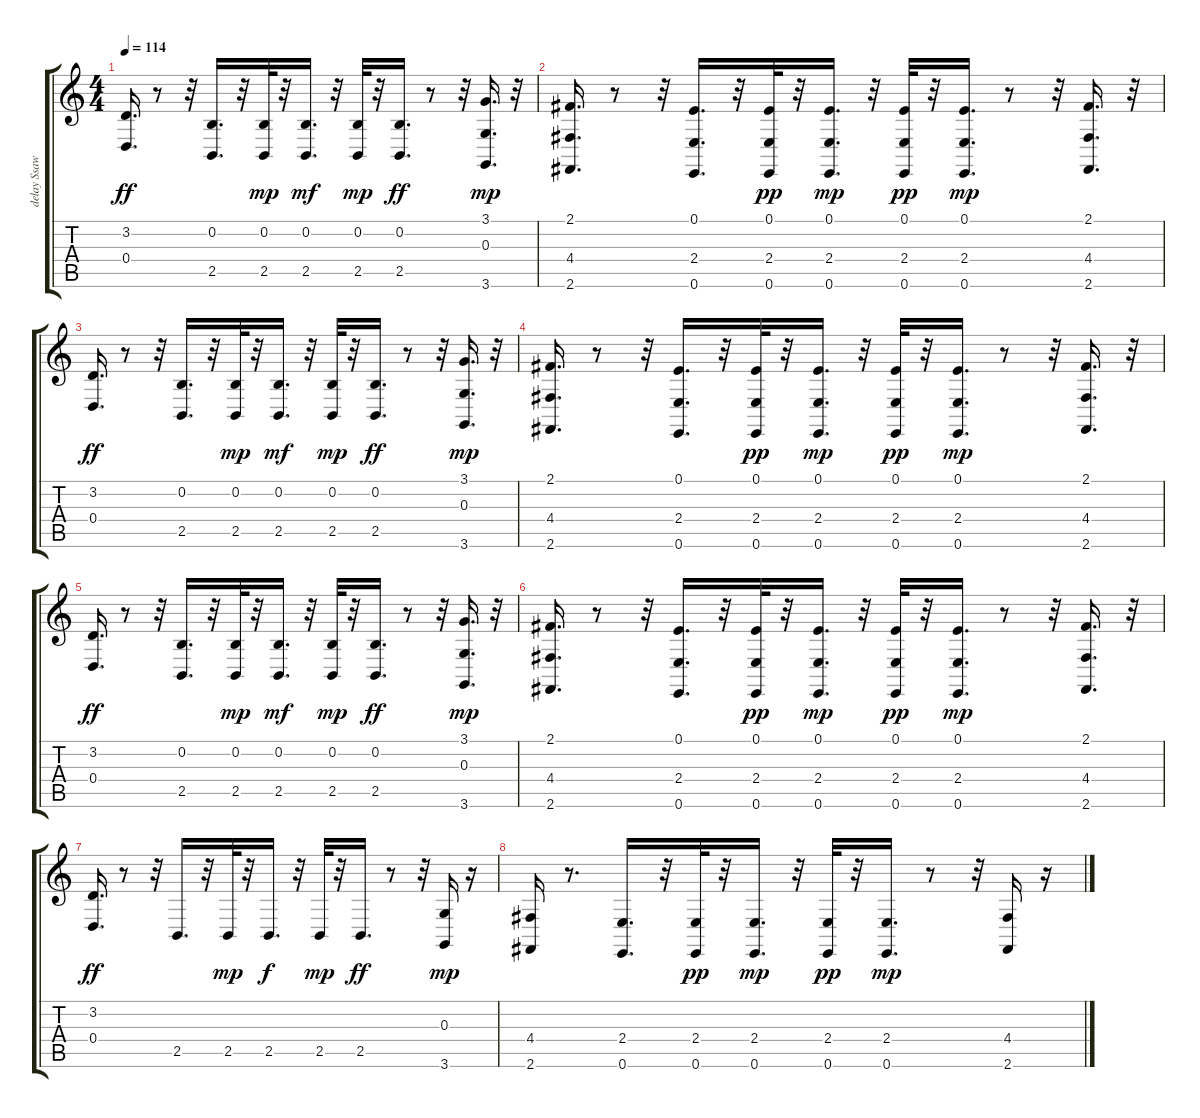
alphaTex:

\track ("delay Ssaw2" "delay Ssaw") {instrument lead2sawtooth}
\staff {score tabs}
\tuning (E4 B3 G3 D3 A2 E2) {hide}
\ts (4 4)
\tempo 114
\clef g2
\ks c
(3.2 0.4).16{d dy ff} r.8 r.32 (0.2 2.5).16{d} r.32 (0.2 2.5).32{dy mp} r.32 (0.2 2.5).16{d dy mf} r.32 (0.2 2.5).32{dy mp} r.32 (0.2 2.5).16{d dy ff} r.8 r.32 (3.1 0.3 3.6).16{d dy mp} r.32 |
(2.1 4.4 2.6).16{d} r.8 r.32 (0.1 2.4 0.6).16{d} r.32 (0.1 2.4 0.6).32{dy pp} r.32 (0.1 2.4 0.6).16{d dy mp} r.32 (0.1 2.4 0.6).32{dy pp} r.32 (0.1 2.4 0.6).16{d dy mp} r.8 r.32 (2.1 4.4 2.6).16{d} r.32 |
(3.2 0.4).16{d dy ff} r.8 r.32 (0.2 2.5).16{d} r.32 (0.2 2.5).32{dy mp} r.32 (0.2 2.5).16{d dy mf} r.32 (0.2 2.5).32{dy mp} r.32 (0.2 2.5).16{d dy ff} r.8 r.32 (3.1 0.3 3.6).16{d dy mp} r.32 |
(2.1 4.4 2.6).16{d} r.8 r.32 (0.1 2.4 0.6).16{d} r.32 (0.1 2.4 0.6).32{dy pp} r.32 (0.1 2.4 0.6).16{d dy mp} r.32 (0.1 2.4 0.6).32{dy pp} r.32 (0.1 2.4 0.6).16{d dy mp} r.8 r.32 (2.1 4.4 2.6).16{d} r.32 |
(3.2 0.4).16{d dy ff} r.8 r.32 (0.2 2.5).16{d} r.32 (0.2 2.5).32{dy mp} r.32 (0.2 2.5).16{d dy mf} r.32 (0.2 2.5).32{dy mp} r.32 (0.2 2.5).16{d dy ff} r.8 r.32 (3.1 0.3 3.6).16{d dy mp} r.32 |
(2.1 4.4 2.6).16{d} r.8 r.32 (0.1 2.4 0.6).16{d} r.32 (0.1 2.4 0.6).32{dy pp} r.32 (0.1 2.4 0.6).16{d dy mp} r.32 (0.1 2.4 0.6).32{dy pp} r.32 (0.1 2.4 0.6).16{d dy mp} r.8 r.32 (2.1 4.4 2.6).16{d} r.32 |
(3.2 0.4).16{d dy ff} r.8 r.32 2.5.16{d} r.32 2.5.32{dy mp} r.32 2.5.16{d dy f} r.32 2.5.32{dy mp} r.32 2.5.16{d dy ff} r.8 r.32 (0.3 3.6).16{dy mp} r.16 |
(4.4 2.6).16 r.8{d} (2.4 0.6).16{d} r.32 (2.4 0.6).32{dy pp} r.32 (2.4 0.6).16{d dy mp} r.32 (2.4 0.6).32{dy pp} r.32 (2.4 0.6).16{d dy mp} r.8 r.32 (4.4 2.6).16 r.16
